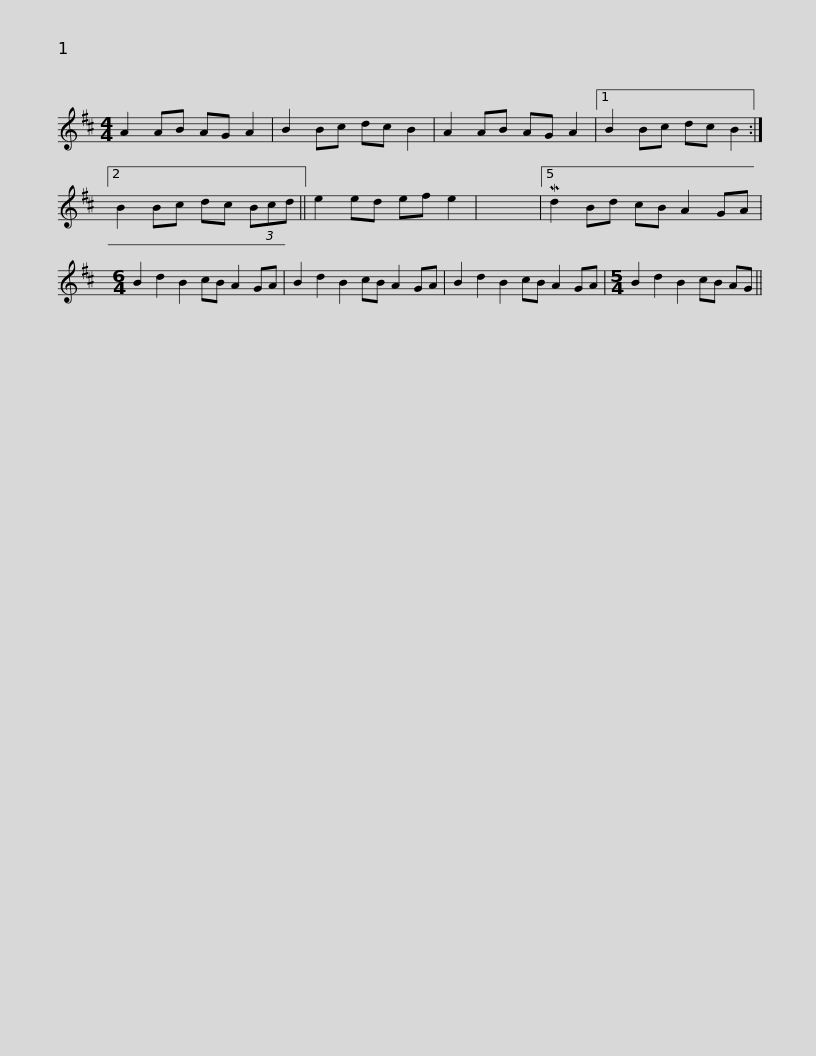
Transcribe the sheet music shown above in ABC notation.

X:1
L:1/8
M:4/4
I:linebreak $
K:D
V:1 treble
V:1
 A2 AB AG A2 | B2 Bc dc B2 | A2 AB AG A2 |1 B2 Bc dc B2 :|2 B2 Bc dc (3Bcd || %5
 e2 ed ef e2 | x8 |5$ Md2 Bd cB A2 GA |[M:6/4] B2 d2 B2 cB A2 GA | B2 d2 B2 cB A2 GA | %10
 B2 d2 B2 cB A2 GA |[M:5/4] B2 d2 B2 cB AG || %12
